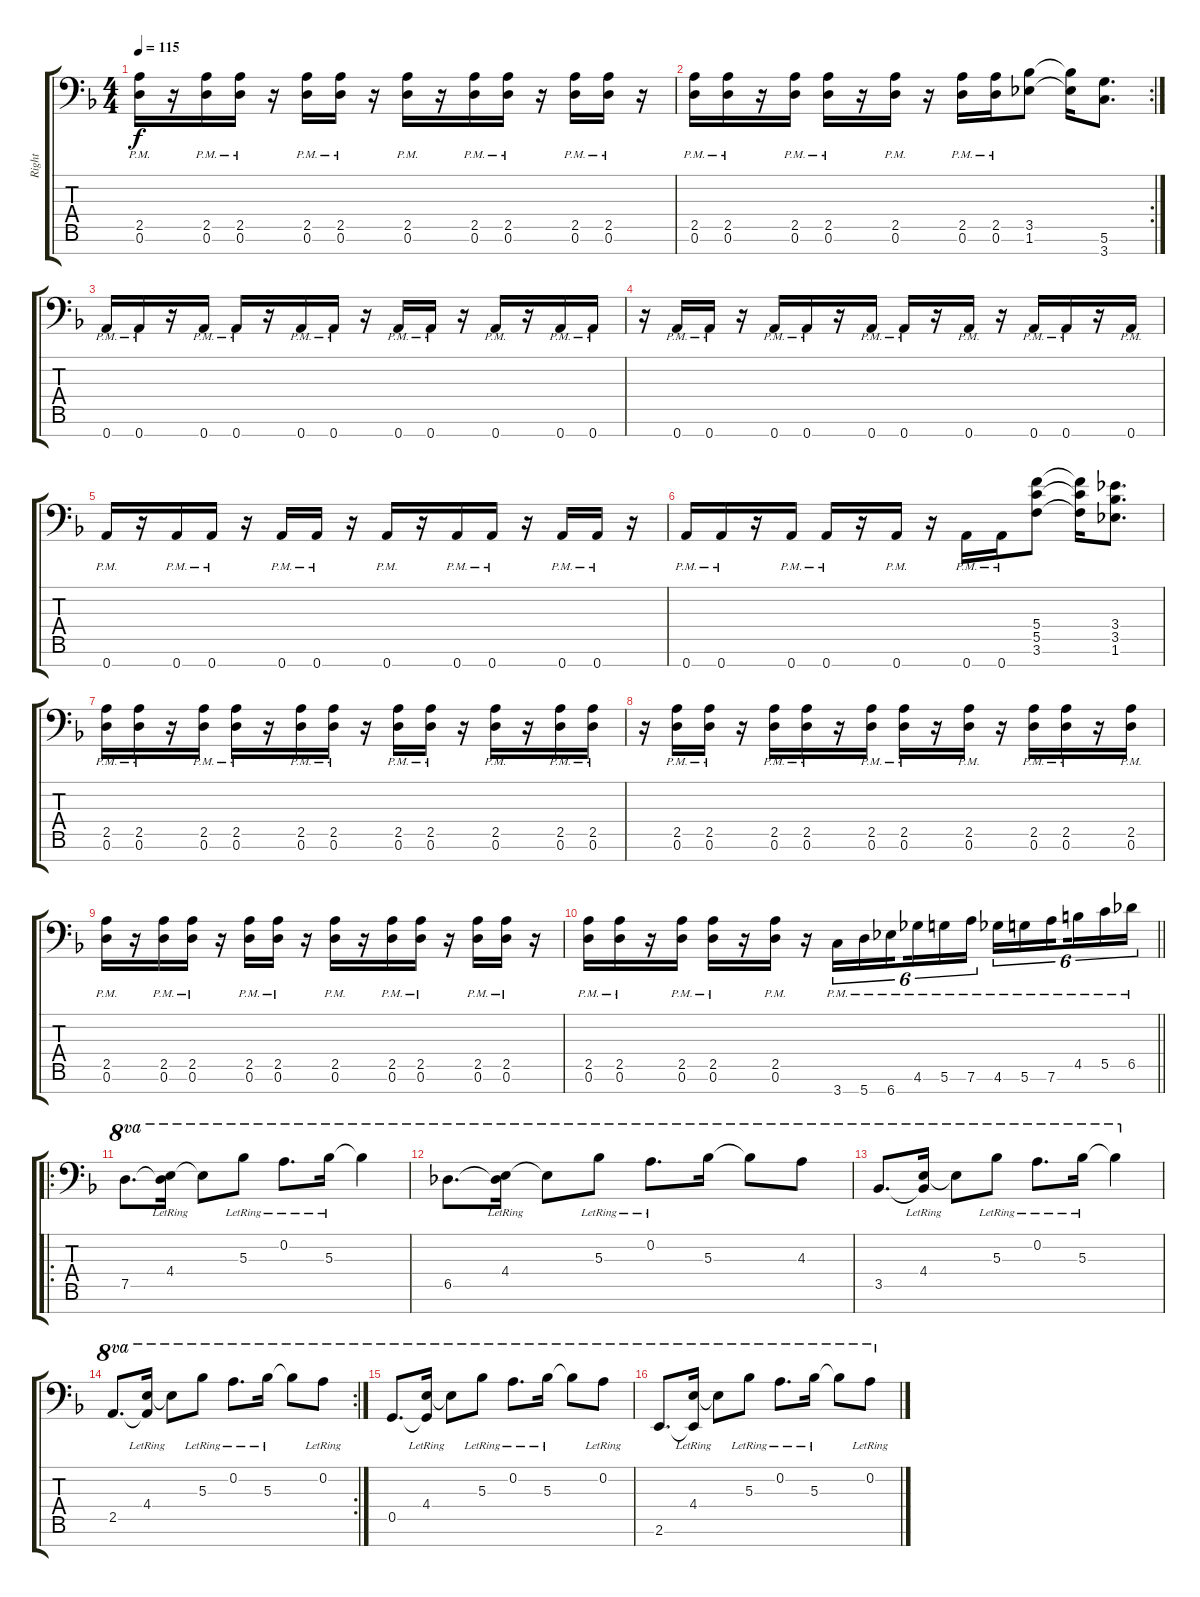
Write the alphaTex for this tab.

\track ("Right" "Right") {instrument overdrivenguitar}
\staff {score tabs}
\tuning (D4 A3 F3 C3 G2 D2 A1) {hide}
\ts (4 4)
\tempo 115
\clef f4
\ks f
(2.5{pm} 0.6{pm}).16{dy f} r.16 (2.5{pm} 0.6{pm}).16 (2.5{pm} 0.6{pm}).16 r.16 (2.5{pm} 0.6{pm}).16 (2.5{pm} 0.6{pm}).16 r.16 (2.5{pm} 0.6{pm}).16 r.16 (2.5{pm} 0.6{pm}).16 (2.5{pm} 0.6{pm}).16 r.16 (2.5{pm} 0.6{pm}).16 (2.5{pm} 0.6{pm}).16 r.16 |
\rc 2
(2.5{pm} 0.6{pm}).16 (2.5{pm} 0.6{pm}).16 r.16 (2.5{pm} 0.6{pm}).16 (2.5{pm} 0.6{pm}).16 r.16 (2.5{pm} 0.6{pm}).16 r.16 (2.5{pm} 0.6{pm}).16 (2.5{pm} 0.6{pm}).16 (3.5 1.6).8 (3.5{t} 1.6{t}).16 (5.6 3.7).8{d} |
0.7{pm}.16 0.7{pm}.16 r.16 0.7{pm}.16 0.7{pm}.16 r.16 0.7{pm}.16 0.7{pm}.16 r.16 0.7{pm}.16 0.7{pm}.16 r.16 0.7{pm}.16 r.16 0.7{pm}.16 0.7{pm}.16 |
r.16 0.7{pm}.16 0.7{pm}.16 r.16 0.7{pm}.16 0.7{pm}.16 r.16 0.7{pm}.16 0.7{pm}.16 r.16 0.7{pm}.16 r.16 0.7{pm}.16 0.7{pm}.16 r.16 0.7{pm}.16 |
0.7{pm}.16 r.16 0.7{pm}.16 0.7{pm}.16 r.16 0.7{pm}.16 0.7{pm}.16 r.16 0.7{pm}.16 r.16 0.7{pm}.16 0.7{pm}.16 r.16 0.7{pm}.16 0.7{pm}.16 r.16 |
0.7{pm}.16 0.7{pm}.16 r.16 0.7{pm}.16 0.7{pm}.16 r.16 0.7{pm}.16 r.16 0.7{pm}.16 0.7{pm}.16 (5.4 5.5 3.6).8 (5.4{t} 5.5{t} 3.6{t}).16 (3.4 3.5 1.6).8{d} |
(2.5{pm} 0.6{pm}).16 (2.5{pm} 0.6{pm}).16 r.16 (2.5{pm} 0.6{pm}).16 (2.5{pm} 0.6{pm}).16 r.16 (2.5{pm} 0.6{pm}).16 (2.5{pm} 0.6{pm}).16 r.16 (2.5{pm} 0.6{pm}).16 (2.5{pm} 0.6{pm}).16 r.16 (2.5{pm} 0.6{pm}).16 r.16 (2.5{pm} 0.6{pm}).16 (2.5{pm} 0.6{pm}).16 |
r.16 (2.5{pm} 0.6{pm}).16 (2.5{pm} 0.6{pm}).16 r.16 (2.5{pm} 0.6{pm}).16 (2.5{pm} 0.6{pm}).16 r.16 (2.5{pm} 0.6{pm}).16 (2.5{pm} 0.6{pm}).16 r.16 (2.5{pm} 0.6{pm}).16 r.16 (2.5{pm} 0.6{pm}).16 (2.5{pm} 0.6{pm}).16 r.16 (2.5{pm} 0.6{pm}).16 |
(2.5{pm} 0.6{pm}).16 r.16 (2.5{pm} 0.6{pm}).16 (2.5{pm} 0.6{pm}).16 r.16 (2.5{pm} 0.6{pm}).16 (2.5{pm} 0.6{pm}).16 r.16 (2.5{pm} 0.6{pm}).16 r.16 (2.5{pm} 0.6{pm}).16 (2.5{pm} 0.6{pm}).16 r.16 (2.5{pm} 0.6{pm}).16 (2.5{pm} 0.6{pm}).16 r.16 |
\barLineRight lightlight
(2.5{pm} 0.6{pm}).16 (2.5{pm} 0.6{pm}).16 r.16 (2.5{pm} 0.6{pm}).16 (2.5{pm} 0.6{pm}).16 r.16 (2.5{pm} 0.6{pm}).16 r.16 3.7{pm}.16{tu (6 4)} 5.7{pm}.16{tu (6 4)} 6.7{pm}.16{tu (6 4) beam splitsecondary} 4.6{pm}.16{tu (6 4)} 5.6{pm}.16{tu (6 4)} 7.6{pm}.16{tu (6 4)} 4.6{pm}.16{tu (6 4)} 5.6{pm}.16{tu (6 4)} 7.6{pm}.16{tu (6 4) beam splitsecondary} 4.5{pm}.16{tu (6 4)} 5.5{pm}.16{tu (6 4)} 6.5{pm}.16{tu (6 4)} |
\ro
7.5.8{d ot 8va} (4.4{lr} 7.5{t}).16{ot 8va} 4.4{t}.8{ot 8va} 5.3{lr}.8{ot 8va} 0.2{lr}.8{d ot 8va} 5.3{lr}.16{ot 8va} 5.3{t}.4{ot 8va} |
6.5.8{d ot 8va} (4.4{lr} 6.5{t}).16{ot 8va} 4.4{t}.8{ot 8va} 5.3{lr}.8{ot 8va} 0.2{lr}.8{d ot 8va} 5.3.16{ot 8va} 5.3{t}.8{ot 8va} 4.3.8{ot 8va} |
3.5.8{d ot 8va} (4.4{lr} 3.5{t}).16{ot 8va} 4.4{t}.8{ot 8va} 5.3{lr}.8{ot 8va} 0.2{lr}.8{d ot 8va} 5.3{lr}.16{ot 8va} 5.3{t}.4{ot 8va} |
\rc 2
2.5.8{d ot 8va} (4.4{lr} 2.5{t}).16{ot 8va} 4.4{t}.8{ot 8va} 5.3{lr}.8{ot 8va} 0.2{lr}.8{d ot 8va} 5.3{lr}.16{ot 8va} 5.3{t}.8{ot 8va} 0.2{lr}.8{ot 8va} |
0.5.8{d ot 8va} (4.4{lr} 0.5{t}).16{ot 8va} 4.4{t}.8{ot 8va} 5.3{lr}.8{ot 8va} 0.2{lr}.8{d ot 8va} 5.3{lr}.16{ot 8va} 5.3{t}.8{ot 8va} 0.2{lr}.8{ot 8va} |
2.6.8{d ot 8va} (4.4{lr} 2.6{t}).16{ot 8va} 4.4{t}.8{ot 8va} 5.3{lr}.8{ot 8va} 0.2{lr}.8{d ot 8va} 5.3{lr}.16{ot 8va} 5.3{t}.8{ot 8va} 0.2{lr}.8{ot 8va}
